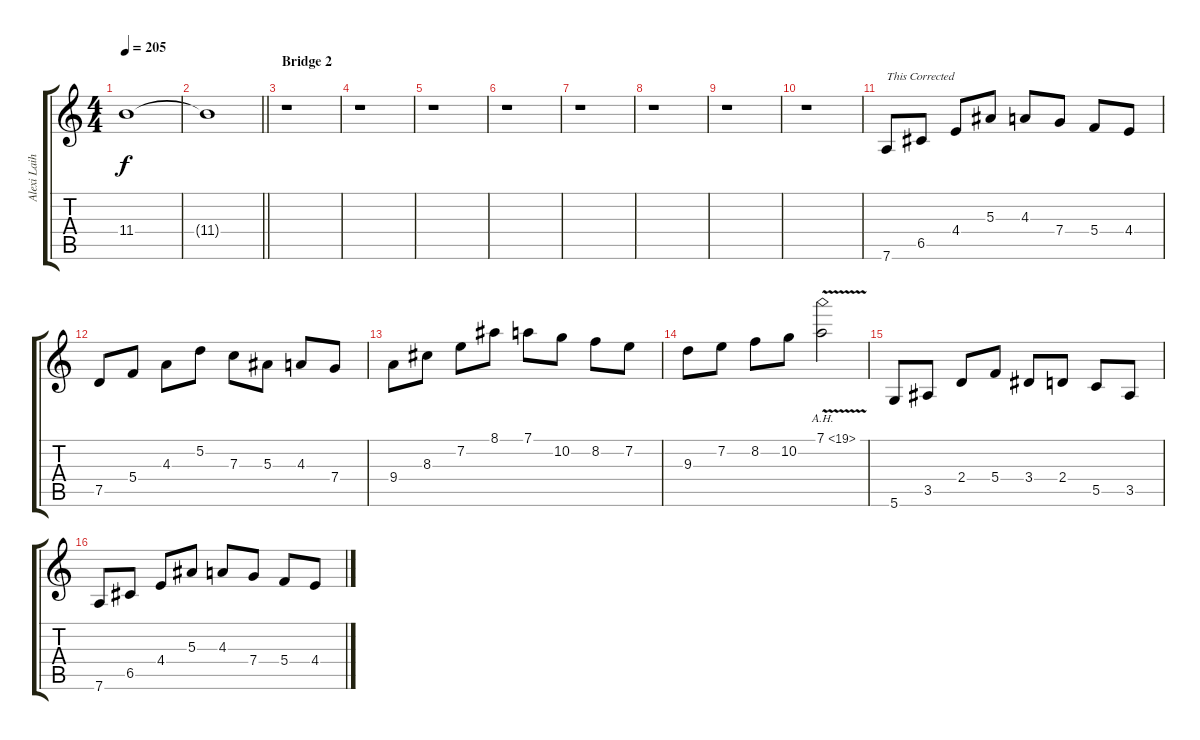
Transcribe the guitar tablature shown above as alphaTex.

\track ("Alexi Laiho" "Alexi Laih") {instrument distortionguitar}
\staff {score tabs}
\tuning (D4 A3 F3 C3 G2 D2) {hide}
\ts (4 4)
\tempo 205
\clef g2
\ks c
11.4.1{dy f} |
\barLineRight lightlight
11.4{t}.1 |
\section ("" "Bridge 2")
r.1 |
r.1 |
r.1 |
r.1 |
r.1 |
r.1 |
r.1 |
r.1 |
7.6.8{txt "This Corrected" volume 13} 6.5.8 4.4.8 5.3.8 4.3.8 7.4.8 5.4.8 4.4.8 |
7.5.8 5.4.8 4.3.8 5.2.8 7.3.8 5.3.8 4.3.8 7.4.8 |
9.4.8 8.3.8 7.2.8 8.1.8 7.1.8 10.2.8 8.2.8 7.2.8 |
9.3.8 7.2.8 8.2.8 10.2.8 7.1{ah 12 v}.2 |
5.6.8 3.5.8 2.4.8 5.4.8 3.4.8 2.4.8 5.5.8 3.5.8 |
7.6.8 6.5.8 4.4.8 5.3.8 4.3.8 7.4.8 5.4.8 4.4.8
